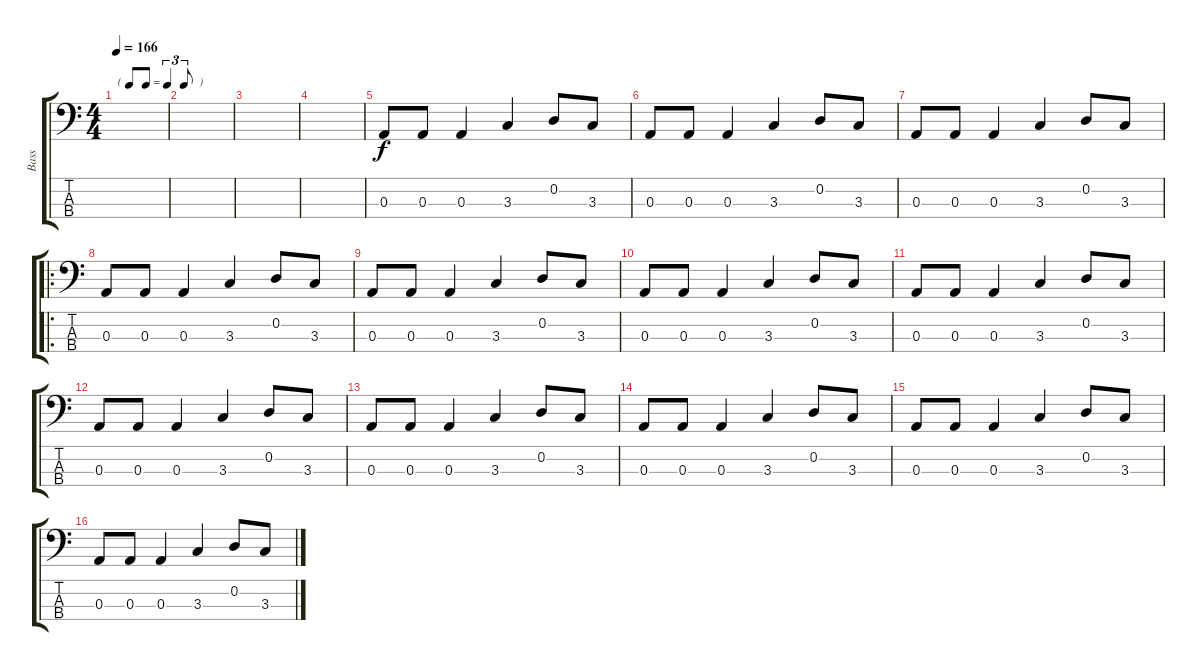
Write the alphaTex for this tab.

\track ("Bass" "Bass") {instrument electricbassfinger}
\staff {score tabs}
\tuning (G2 D2 A1 E1) {hide}
\ts (4 4)
\tf triplet8th
\tempo 166
\clef f4
\ks c
|
|
|
|
0.3.8 0.3.8 0.3.4 3.3.4 0.2.8 3.3.8 |
0.3.8 0.3.8 0.3.4 3.3.4 0.2.8 3.3.8 |
0.3.8 0.3.8 0.3.4 3.3.4 0.2.8 3.3.8 |
\ro
0.3.8 0.3.8 0.3.4 3.3.4 0.2.8 3.3.8 |
0.3.8 0.3.8 0.3.4 3.3.4 0.2.8 3.3.8 |
0.3.8 0.3.8 0.3.4 3.3.4 0.2.8 3.3.8 |
0.3.8 0.3.8 0.3.4 3.3.4 0.2.8 3.3.8 |
0.3.8 0.3.8 0.3.4 3.3.4 0.2.8 3.3.8 |
0.3.8 0.3.8 0.3.4 3.3.4 0.2.8 3.3.8 |
0.3.8 0.3.8 0.3.4 3.3.4 0.2.8 3.3.8 |
0.3.8 0.3.8 0.3.4 3.3.4 0.2.8 3.3.8 |
0.3.8 0.3.8 0.3.4 3.3.4 0.2.8 3.3.8
